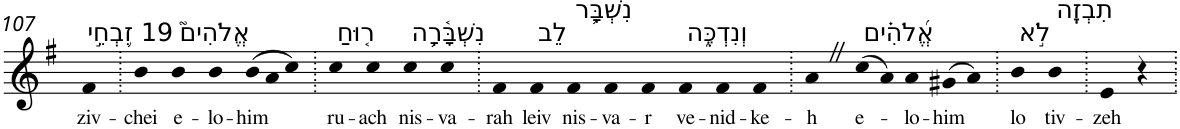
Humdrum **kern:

**kern	**text
*part1	*part1
*staff1	*staff1
*I"Piano	*
*I'Pno	*
!!LO:PB:g=z
*clefG2	*
*k[f#]	*
*G:	*
=107	=107
!LO:TX:a:t=19 זִ֥בְחֵ֣י	!
!	!LO:LY:b
4f#	ziv-
=108.	=108.
!	!LO:LY:b
4b	-chei
!LO:TX:a:t=אֱלֹהִים֮	!
!	!LO:LY:b
4b	e-
!	!LO:LY:b
4b	-lo-
*Xtuplet	*
!	!LO:LY:b
(>12b	-him
12a	.
12cc)	.
=109.	=109.
!LO:TX:a:t=ר֤וּחַ	!
!	!LO:LY:b
4cc	ru-
!	!LO:LY:b
4cc	-ach
!LO:TX:a:t=נִשְׁבָּ֫רָ֥ה	!
!	!LO:LY:b
4cc	nis-
!	!LO:LY:b
4cc	-va-
=110.	=110.
!	!LO:LY:b
4f#	-rah
!LO:TX:a:t=לֵב	!
!	!LO:LY:b
4f#	leiv
!LO:TX:a:t=נִשְׁבָּ֥ר	!
!	!LO:LY:b
4f#	nis-
!	!LO:LY:b
4f#	-va-
!	!LO:LY:b
4f#	-r
!LO:TX:a:t=וְנִדְכֶּ֑ה	!
!	!LO:LY:b
4f#	ve-
!	!LO:LY:b
4f#	-nid-
!	!LO:LY:b
4f#	-ke-
=111.	=111.
!	!LO:LY:b
4aZ	-h
!LO:TX:a:t=אֱ֝לֹהִ֗ים	!
!	!LO:LY:b
(>8cc	e-
8a)	.
!	!LO:LY:b
4a	-lo-
!	!LO:LY:b
(>8g#X	-him
8a)	.
=112.	=112.
!LO:TX:a:t=לֹ֣א	!
!	!LO:LY:b
4b	lo
!LO:TX:a:t=תִבְזֶֽה	!
!	!LO:LY:b
4b	tiv-
=113.	=113.
!	!LO:LY:b
4e	-zeh
4r	.
=.	=.
*-	*-
